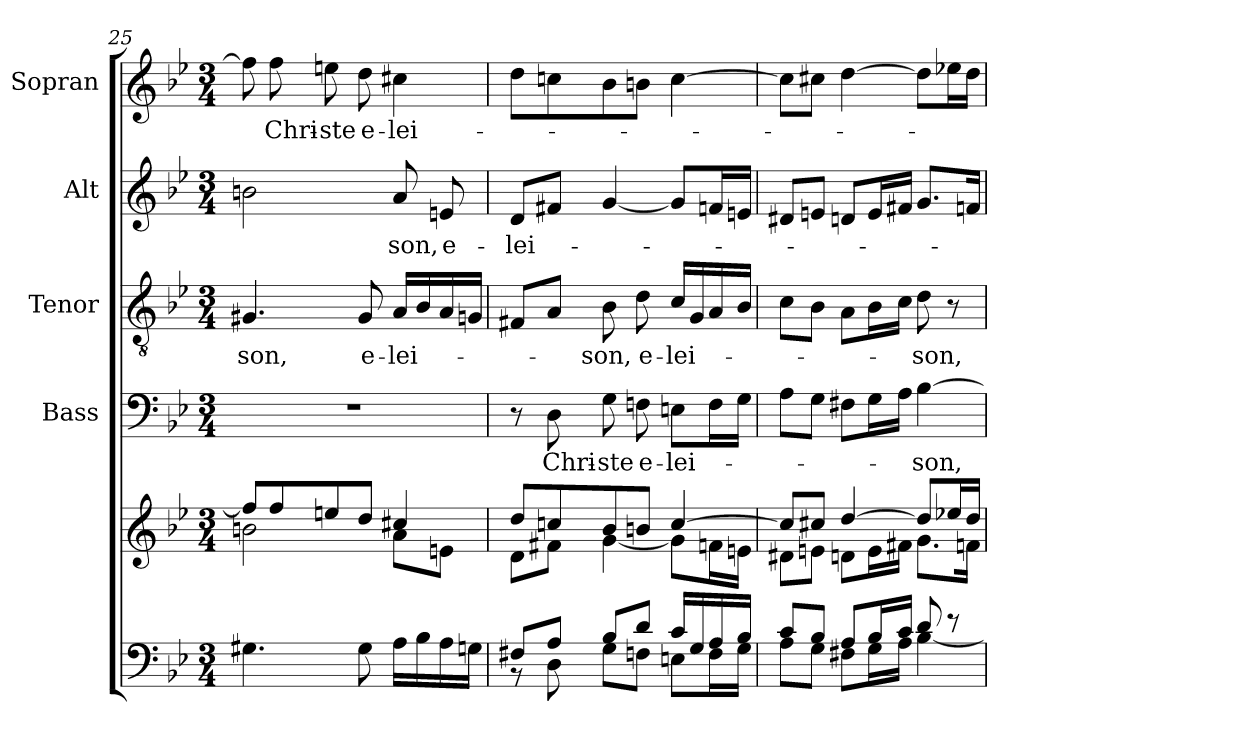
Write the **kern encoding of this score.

**kern	**kern	**kern	**text	**kern	**text	**kern	**text	**kern	**text
*part5	*part5	*part4	*part4	*part3	*part3	*part2	*part2	*part1	*part1
*staff6	*staff5	*staff4	*staff4	*staff3	*staff3	*staff2	*staff2	*staff1	*staff1
*	*	*I"Bass	*	*I"Tenor	*	*I"Alt	*	*I"Sopran	*
*	*	*I'B.	*	*I'T.	*	*I'A.	*	*I'S.	*
*clefF4	*clefG2	*clefF4	*	*clefGv2	*	*clefG2	*	*clefG2	*
*k[b-e-]	*k[b-e-]	*k[b-e-]	*	*k[b-e-]	*	*k[b-e-]	*	*k[b-e-]	*
*B-:	*B-:	*B-:	*	*B-:	*	*B-:	*	*B-:	*
*M3/4	*M3/4	*M3/4	*	*M3/4	*	*M3/4	*	*M3/4	*
=25	=25	=25	=25	=25	=25	=25	=25	=25	=25
*	*^	*	*	*	*	*	*	*	*
!	!	!	!	!	!	!LO:LY:b	!	!	!	!
4.G#X\	8ff/L]	2bn\	2.r	.	4.G#X/	-son,	2bn\	.	8ff\]	.
!	!	!	!	!	!	!	!	!	!	!LO:LY:b
.	8ff/	.	.	.	.	.	.	.	8ff\	Chri-
!	!	!	!	!	!	!	!	!	!	!LO:LY:b
.	8een/	.	.	.	.	.	.	.	8een\	-ste
!	!	!	!	!	!	!LO:LY:b	!	!	!	!LO:LY:b
8G#\	8dd/J	.	.	.	8G#/	e-	.	.	8dd\	e-
!	!	!	!	!	!	!LO:LY:b	!	!LO:LY:b	!	!LO:LY:b
16A\LL	4cc#X/	8a\L	.	.	16A/LL	-lei-	8a/	-son,	4cc#X\	-lei-
16B-\	.	.	.	.	16B-/	.	.	.	.	.
!	!	!	!	!	!	!	!	!LO:LY:b	!	!
16A\	.	8en\J	.	.	16A/	.	8en/	e-	.	.
16Gn\JJ	.	.	.	.	16Gn/JJ	.	.	.	.	.
!!LO:PB:g=z
=26	=26	=26	=26	=26	=26	=26	=26	=26	=26	=26
*^	*	*	*	*	*	*	*	*	*	*
!	!	!	!	!	!	!	!	!	!LO:LY:b	!	!
8F#X/L	8rBB	8dd/L	8d\L	8r	.	8F#X/L	.	8d/L	-lei-	8dd\L	.
!	!	!	!	!	!LO:LY:b	!	!	!	!	!	!
8A/J	8D\	8ccn/	8f#X\J	8D\	Chri-	8A/J	.	8f#X/J	.	8ccn\	.
!	!	!	!	!	!LO:LY:b	!	!LO:LY:b	!	!	!	!
8B-/L	8G\L	8b-/	[<4g\	8G\	-ste	8B-\	-son,	[4g/	.	8b-\	.
!	!	!	!	!	!LO:LY:b	!	!LO:LY:b	!	!	!	!
8d/J	8Fn\J	8bn/J	.	8Fn\	e-	8d\	e-	.	.	8bn\J	.
!	!	!	!	!	!LO:LY:b	!	!LO:LY:b	!	!	!	!
16c/LL	8En\L	[>4cc/	8g\L]	8En\L	-lei-	16c/LL	-lei-	8g/L]	.	[4cc\	.
16G/	.	.	.	.	.	16G/	.	.	.	.	.
16A/	16F\L	.	16fn\L	16F\L	.	16A/	.	16fn/L	.	.	.
16B-/JJ	16G\JJ	.	16en\JJ	16G\JJ	.	16B-/JJ	.	16en/JJ	.	.	.
=27	=27	=27	=27	=27	=27	=27	=27	=27	=27	=27	=27
8c/L	8A\L	8cc/L]	8d#X\L	8A\L	.	8c\L	.	8d#X/L	.	8cc\L]	.
8B-/J	8G\J	8cc#X/J	8en\J	8G\J	.	8B-\J	.	8en/J	.	8cc#X\J	.
8A/L	8F#X\L	[>4dd/	8dn\L	8F#X\L	.	8A\L	.	8dn/L	.	[4dd\	.
16B-/L	16G\L	.	16e\L	16G\L	.	16B-\L	.	16e/L	.	.	.
16c/JJ	16A\JJ	.	16f#X\JJ	16A\JJ	.	16c\JJ	.	16f#X/JJ	.	.	.
!	!	!	!	!	!LO:LY:b	!	!LO:LY:b	!	!	!	!
8d/	[<4B-\	8dd/L]	8.g\L	[4B-\	-son,	8d\	-son,	8.g/L	.	8dd\L]	.
8rd	.	16ee-X/L	.	.	.	8r	.	.	.	16ee-X\L	.
.	.	16dd/JJ	16fn\Jk	.	.	.	.	16fn/Jk	.	16dd\JJ	.
*v	*v	*	*	*	*	*	*	*	*	*	*
*	*v	*v	*	*	*	*	*	*	*	*
=	=	=	=	=	=	=	=	=	=
*-	*-	*-	*-	*-	*-	*-	*-	*-	*-
